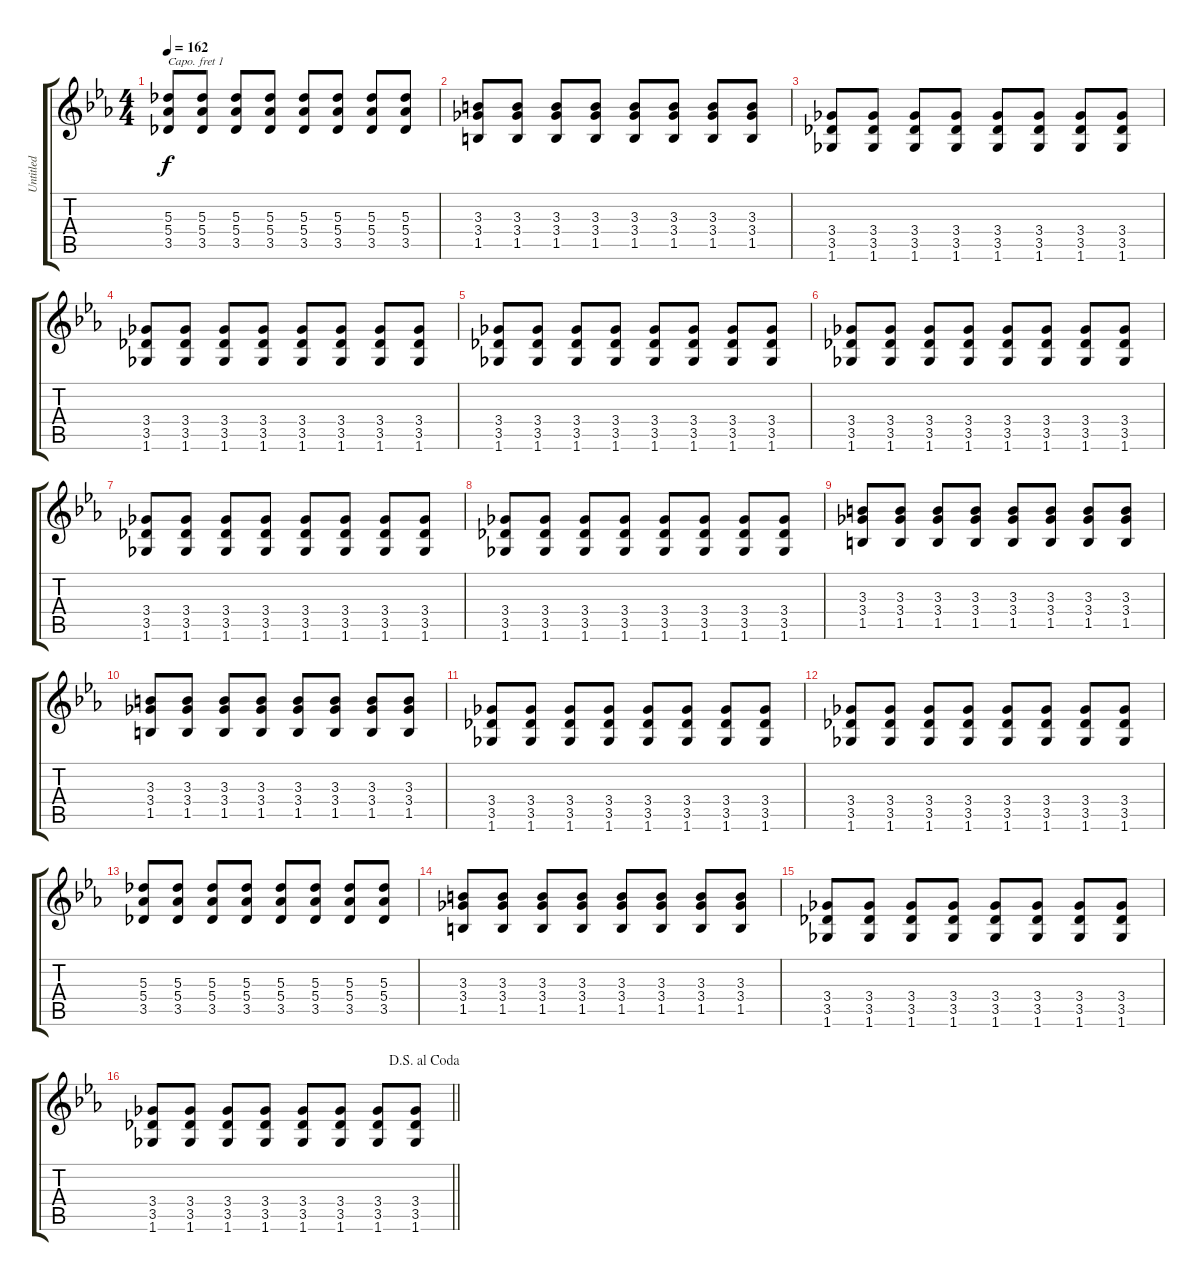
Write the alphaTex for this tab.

\track ("Untitled" "Untitled") {instrument overdrivenguitar}
\staff {score tabs}
\capo 1
\tuning (E4 B3 G3 D3 A2 E2) {hide}
\ts (4 4)
\tempo 162
\clef g2
\ks eb
(5.3 5.4 3.5).8{dy f} (5.3 5.4 3.5).8 (5.3 5.4 3.5).8 (5.3 5.4 3.5).8 (5.3 5.4 3.5).8 (5.3 5.4 3.5).8 (5.3 5.4 3.5).8 (5.3 5.4 3.5).8 |
(3.3 3.4 1.5).8 (3.3 3.4 1.5).8 (3.3 3.4 1.5).8 (3.3 3.4 1.5).8 (3.3 3.4 1.5).8 (3.3 3.4 1.5).8 (3.3 3.4 1.5).8 (3.3 3.4 1.5).8 |
(3.4 3.5 1.6).8 (3.4 3.5 1.6).8 (3.4 3.5 1.6).8 (3.4 3.5 1.6).8 (3.4 3.5 1.6).8 (3.4 3.5 1.6).8 (3.4 3.5 1.6).8 (3.4 3.5 1.6).8 |
(3.4 3.5 1.6).8 (3.4 3.5 1.6).8 (3.4 3.5 1.6).8 (3.4 3.5 1.6).8 (3.4 3.5 1.6).8 (3.4 3.5 1.6).8 (3.4 3.5 1.6).8 (3.4 3.5 1.6).8 |
(3.4 3.5 1.6).8 (3.4 3.5 1.6).8 (3.4 3.5 1.6).8 (3.4 3.5 1.6).8 (3.4 3.5 1.6).8 (3.4 3.5 1.6).8 (3.4 3.5 1.6).8 (3.4 3.5 1.6).8 |
(3.4 3.5 1.6).8 (3.4 3.5 1.6).8 (3.4 3.5 1.6).8 (3.4 3.5 1.6).8 (3.4 3.5 1.6).8 (3.4 3.5 1.6).8 (3.4 3.5 1.6).8 (3.4 3.5 1.6).8 |
(3.4 3.5 1.6).8 (3.4 3.5 1.6).8 (3.4 3.5 1.6).8 (3.4 3.5 1.6).8 (3.4 3.5 1.6).8 (3.4 3.5 1.6).8 (3.4 3.5 1.6).8 (3.4 3.5 1.6).8 |
(3.4 3.5 1.6).8 (3.4 3.5 1.6).8 (3.4 3.5 1.6).8 (3.4 3.5 1.6).8 (3.4 3.5 1.6).8 (3.4 3.5 1.6).8 (3.4 3.5 1.6).8 (3.4 3.5 1.6).8 |
(3.3 3.4 1.5).8 (3.3 3.4 1.5).8 (3.3 3.4 1.5).8 (3.3 3.4 1.5).8 (3.3 3.4 1.5).8 (3.3 3.4 1.5).8 (3.3 3.4 1.5).8 (3.3 3.4 1.5).8 |
(3.3 3.4 1.5).8 (3.3 3.4 1.5).8 (3.3 3.4 1.5).8 (3.3 3.4 1.5).8 (3.3 3.4 1.5).8 (3.3 3.4 1.5).8 (3.3 3.4 1.5).8 (3.3 3.4 1.5).8 |
(3.4 3.5 1.6).8 (3.4 3.5 1.6).8 (3.4 3.5 1.6).8 (3.4 3.5 1.6).8 (3.4 3.5 1.6).8 (3.4 3.5 1.6).8 (3.4 3.5 1.6).8 (3.4 3.5 1.6).8 |
(3.4 3.5 1.6).8 (3.4 3.5 1.6).8 (3.4 3.5 1.6).8 (3.4 3.5 1.6).8 (3.4 3.5 1.6).8 (3.4 3.5 1.6).8 (3.4 3.5 1.6).8 (3.4 3.5 1.6).8 |
(5.3 5.4 3.5).8 (5.3 5.4 3.5).8 (5.3 5.4 3.5).8 (5.3 5.4 3.5).8 (5.3 5.4 3.5).8 (5.3 5.4 3.5).8 (5.3 5.4 3.5).8 (5.3 5.4 3.5).8 |
(3.3 3.4 1.5).8 (3.3 3.4 1.5).8 (3.3 3.4 1.5).8 (3.3 3.4 1.5).8 (3.3 3.4 1.5).8 (3.3 3.4 1.5).8 (3.3 3.4 1.5).8 (3.3 3.4 1.5).8 |
(3.4 3.5 1.6).8 (3.4 3.5 1.6).8 (3.4 3.5 1.6).8 (3.4 3.5 1.6).8 (3.4 3.5 1.6).8 (3.4 3.5 1.6).8 (3.4 3.5 1.6).8 (3.4 3.5 1.6).8 |
\jump dalsegnoalcoda
\barLineRight lightlight
(3.4 3.5 1.6).8 (3.4 3.5 1.6).8 (3.4 3.5 1.6).8 (3.4 3.5 1.6).8 (3.4 3.5 1.6).8 (3.4 3.5 1.6).8 (3.4 3.5 1.6).8 (3.4 3.5 1.6).8
